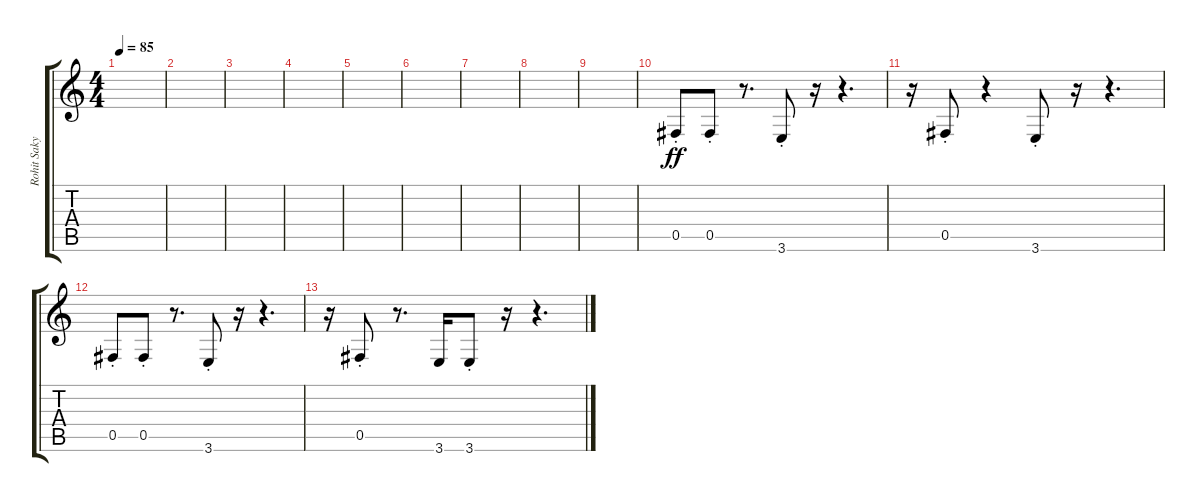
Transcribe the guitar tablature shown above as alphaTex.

\track ("Rohit Sakya - Rythms" "Rohit Saky") {instrument distortionguitar}
\staff {score tabs}
\tuning (Db4 Ab3 E3 B2 Gb2 Db2) {hide}
\ts (4 4)
\tempo 85
\clef g2
\ks c
|
|
|
|
|
|
|
|
|
0.5{st}.8{dy ff} 0.5{st}.8 r.8{d} 3.6{st}.8 r.16 r.4{d} |
r.16 0.5{st}.8 r.4 3.6{st}.8 r.16 r.4{d} |
0.5{st}.8 0.5{st}.8 r.8{d} 3.6{st}.8 r.16 r.4{d} |
r.16 0.5{st}.8 r.8{d} 3.6.16 3.6{st}.8 r.16 r.4{d}
